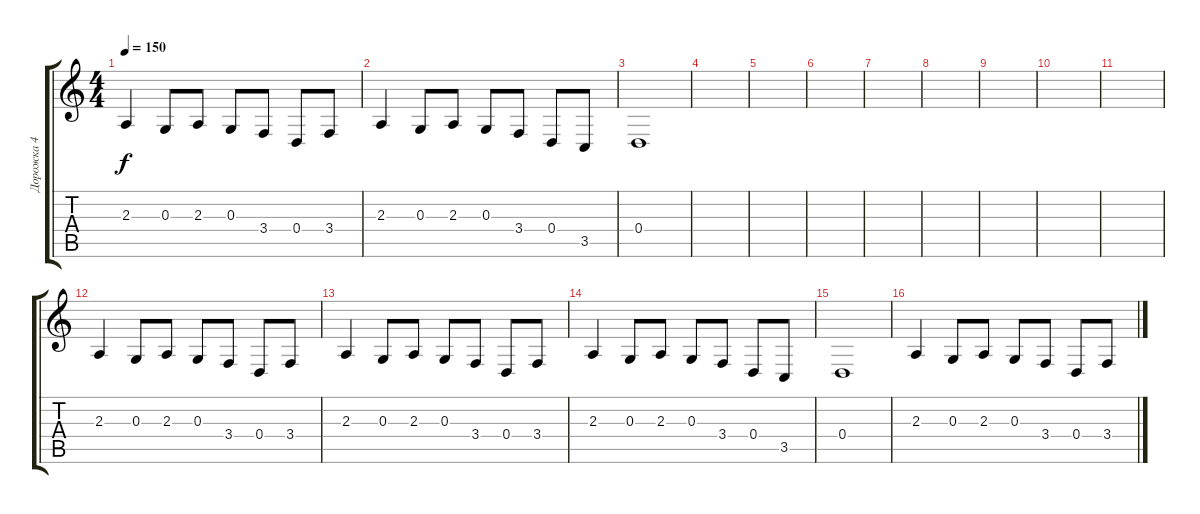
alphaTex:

\track ("Дорожка 4" "Дорожка 4") {instrument harpsichord}
\staff {score tabs}
\tuning (E4 B3 G3 D3 A2 E2) {hide}
\ts (4 4)
\tempo 150
\clef g2
\ks c
2.3.4{dy f} 0.3.8 2.3.8 0.3.8 3.4.8 0.4.8 3.4.8 |
2.3.4 0.3.8 2.3.8 0.3.8 3.4.8 0.4.8 3.5.8 |
0.4.1 |
|
|
|
|
|
|
|
|
2.3.4 0.3.8 2.3.8 0.3.8 3.4.8 0.4.8 3.4.8 |
2.3.4 0.3.8 2.3.8 0.3.8 3.4.8 0.4.8 3.4.8 |
2.3.4 0.3.8 2.3.8 0.3.8 3.4.8 0.4.8 3.5.8 |
0.4.1 |
2.3.4 0.3.8 2.3.8 0.3.8 3.4.8 0.4.8 3.4.8
